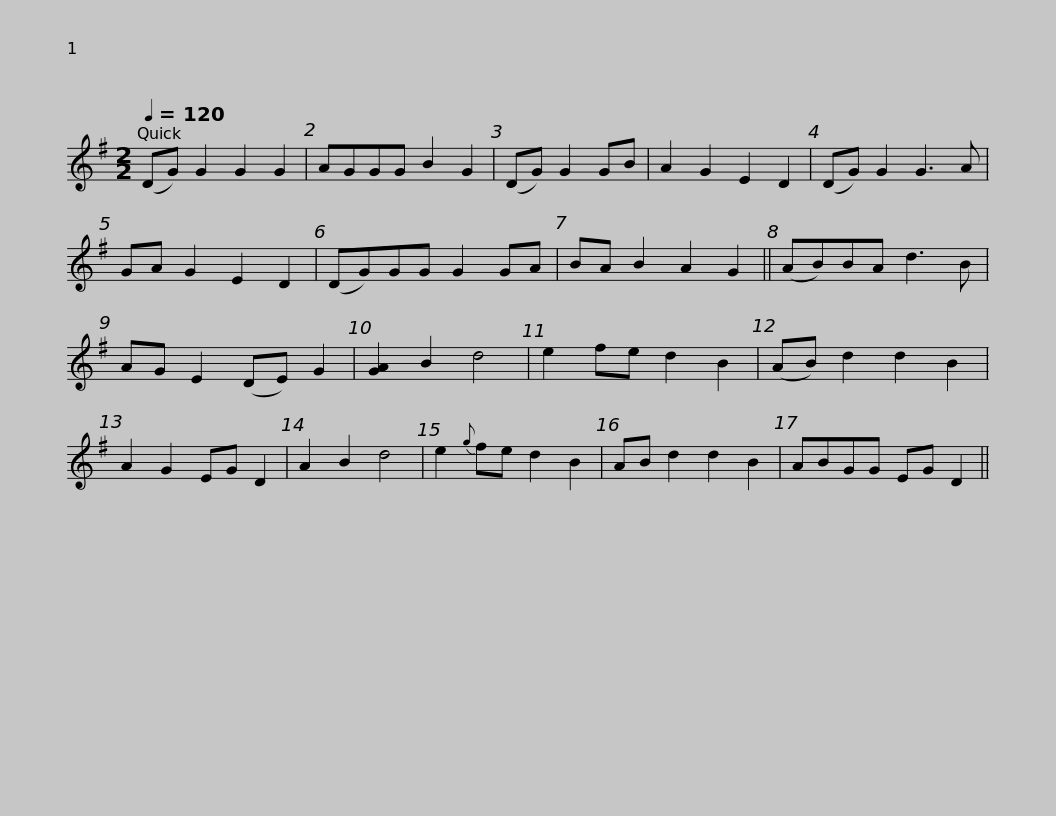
X:1
L:1/8
Q:1/4=120
M:2/2
I:linebreak $
K:G
V:1 treble
V:1
 (DG) G2 G2 G2 | AGGG B2 G2 | (DG) G2 GB | A2 G2 E2 D2 | (DG) G2 G3 A | %5
 GA G2 E2 D2 | (DG)GG G2 GA | BA B2 A2 G2 ||$ (AB)BA d3 B | AG E2 (DE) G2 | %10
 [GA]2 B2 d4 | e2 fe d2 B2 | (AB) d2 d2 B2 | A2 G2 EG D2 | A2 B2 d4 | %15
 e2{g} fe d2 B2 |$ AB d2 d2 B2 | ABGG EG D2 || %18
